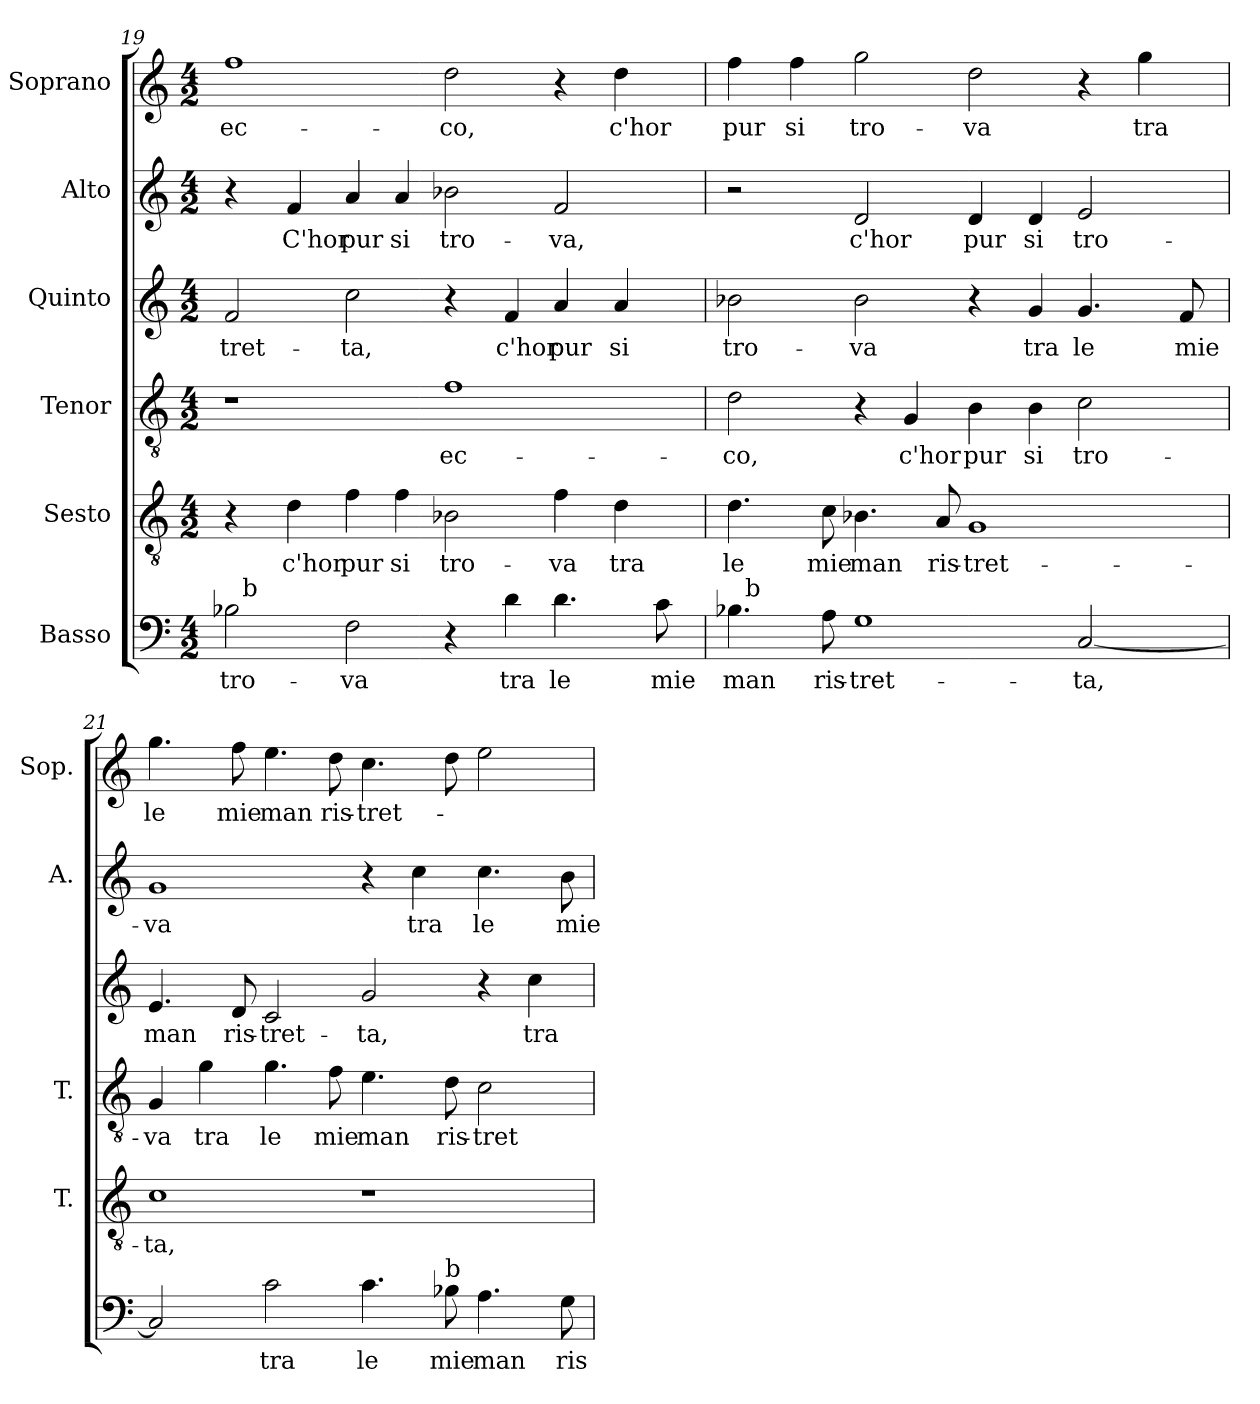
**kern	**text	**kern	**text	**kern	**text	**kern	**text	**kern	**text	**kern	**text
*part6	*part6	*part5	*part5	*part4	*part4	*part3	*part3	*part2	*part2	*part1	*part1
*staff6	*staff6	*staff5	*staff5	*staff4	*staff4	*staff3	*staff3	*staff2	*staff2	*staff1	*staff1
*I"Basso	*	*I"Sesto	*	*I"Tenor	*	*I"Quinto	*	*I"Alto	*	*I"Soprano	*
*	*	*I'T.	*	*I'T.	*	*	*	*I'A.	*	*I'Sop.	*
*clefF4	*	*clefGv2	*	*clefGv2	*	*clefG2	*	*clefG2	*	*clefG2	*
*	*	*ITrd7c12	*	*ITrd7c12	*	*	*	*	*	*	*
*k[]	*	*k[]	*	*k[]	*	*k[]	*	*k[]	*	*k[]	*
*C:	*	*C:	*	*C:	*	*C:	*	*C:	*	*C:	*
*M4/2	*	*M4/2	*	*M4/2	*	*M4/2	*	*M4/2	*	*M4/2	*
=19	=19	=19	=19	=19	=19	=19	=19	=19	=19	=19	=19
!	!LO:LY:b:color=#000000	!	!	!	!	!	!	!	!	!	!
!	!	!	!	!	!	!	!LO:LY:b:color=#000000	!	!	!	!
!	!	!	!	!	!	!	!	!	!	!	!LO:LY:b:color=#000000
*^	*	*	*	*	*	*	*	*	*	*	*
2B-i\	32ryy	tro-	4r	.	1r	.	2fi/	-tret-	4r	.	1ffi	ec-
.	256ryy	.	.	.	.	.	.	.	.	.	.	.
!	!LO:TX:a:t=b	!	!	!	!	!	!	!	!	!	!	!
.	1ryy	.	.	.	.	.	.	.	.	.	.	.
!	!	!	!	!LO:LY:b:color=#000000	!	!	!	!	!	!	!	!
!	!	!	!	!	!	!	!	!	!	!LO:LY:b:color=#000000	!	!
.	.	.	4Di\	c'hor	.	.	.	.	4fi/	C'hor	.	.
!	!	!LO:LY:b:color=#000000	!	!	!	!	!	!	!	!	!	!
!	!	!	!	!LO:LY:b:color=#000000	!	!	!	!	!	!	!	!
!	!	!	!	!	!	!	!	!LO:LY:b:color=#000000	!	!	!	!
!	!	!	!	!	!	!	!	!	!	!LO:LY:b:color=#000000	!	!
2Fi\	.	-va	4Fi\	pur	.	.	2cci\	-ta,	4ai/	pur	.	.
!	!	!	!	!LO:LY:b:color=#000000	!	!	!	!	!	!	!	!
!	!	!	!	!	!	!	!	!	!	!LO:LY:b:color=#000000	!	!
.	.	.	4Fi\	si	.	.	.	.	4ai/	si	.	.
!	!	!	!	!LO:LY:b:color=#000000	!	!	!	!	!	!	!	!
!	!	!	!	!	!	!LO:LY:b:color=#000000	!	!	!	!	!	!
!	!	!	!	!	!	!	!	!	!	!LO:LY:b:color=#000000	!	!
!	!	!	!	!	!	!	!	!	!	!	!	!LO:LY:b:color=#000000
4r	.	.	2BB-Xi\	tro-	1Fi	ec-	4r	.	2b-Xi\	tro-	2ddi\	-co,
.	2ryy	.	.	.	.	.	.	.	.	.	.	.
!	!	!LO:LY:b:color=#000000	!	!	!	!	!	!	!	!	!	!
!	!	!	!	!	!	!	!	!LO:LY:b:color=#000000	!	!	!	!
4di\	.	tra	.	.	.	.	4fi/	c'hor	.	.	.	.
!	!	!LO:LY:b:color=#000000	!	!	!	!	!	!	!	!	!	!
!	!	!	!	!LO:LY:b:color=#000000	!	!	!	!	!	!	!	!
!	!	!	!	!	!	!	!	!LO:LY:b:color=#000000	!	!	!	!
!	!	!	!	!	!	!	!	!	!	!LO:LY:b:color=#000000	!	!
4.di\	.	le	4Fi\	-va	.	.	4ai/	pur	2fi/	-va,	4r	.
.	4ryy	.	.	.	.	.	.	.	.	.	.	.
!	!	!	!	!LO:LY:b:color=#000000	!	!	!	!	!	!	!	!
!	!	!	!	!	!	!	!	!LO:LY:b:color=#000000	!	!	!	!
!	!	!	!	!	!	!	!	!	!	!	!	!LO:LY:b:color=#000000
.	.	.	4Di\	tra	.	.	4ai/	si	.	.	4ddi\	c'hor
.	8ryy	.	.	.	.	.	.	.	.	.	.	.
!	!	!LO:LY:b:color=#000000	!	!	!	!	!	!	!	!	!	!
8ci\	.	mie	.	.	.	.	.	.	.	.	.	.
.	16ryy	.	.	.	.	.	.	.	.	.	.	.
.	64..ryy	.	.	.	.	.	.	.	.	.	.	.
=20	=20	=20	=20	=20	=20	=20	=20	=20	=20	=20	=20	=20
!	!	!LO:LY:b:color=#000000	!	!	!	!	!	!	!	!	!	!
!	!	!	!	!LO:LY:b:color=#000000	!	!	!	!	!	!	!	!
!	!	!	!	!	!	!LO:LY:b:color=#000000	!	!	!	!	!	!
!	!	!	!	!	!	!	!	!LO:LY:b:color=#000000	!	!	!	!
!	!	!	!	!	!	!	!	!	!	!	!	!LO:LY:b:color=#000000
4.B-i\	32ryy	man	4.Di\	le	2Di\	-co,	2b-Xi\	tro-	2r	.	4ffi\	pur
.	256ryy	.	.	.	.	.	.	.	.	.	.	.
!	!LO:TX:a:t=b	!	!	!	!	!	!	!	!	!	!	!
.	1ryy	.	.	.	.	.	.	.	.	.	.	.
!	!	!	!	!	!	!	!	!	!	!	!	!LO:LY:b:color=#000000
.	.	.	.	.	.	.	.	.	.	.	4ffi\	si
!	!	!LO:LY:b:color=#000000	!	!	!	!	!	!	!	!	!	!
!	!	!	!	!LO:LY:b:color=#000000	!	!	!	!	!	!	!	!
8Ai\	.	ris-	8Ci\	mie	.	.	.	.	.	.	.	.
!	!	!LO:LY:b:color=#000000	!	!	!	!	!	!	!	!	!	!
!	!	!	!	!LO:LY:b:color=#000000	!	!	!	!	!	!	!	!
!	!	!	!	!	!	!	!	!LO:LY:b:color=#000000	!	!	!	!
!	!	!	!	!	!	!	!	!	!	!LO:LY:b:color=#000000	!	!
!	!	!	!	!	!	!	!	!	!	!	!	!LO:LY:b:color=#000000
1Gi	.	-tret-	4.BB-Xi\	man	4r	.	2b-i\	-va	2di/	c'hor	2ggi\	tro-
!	!	!	!	!	!	!LO:LY:b:color=#000000	!	!	!	!	!	!
.	.	.	.	.	4GGi/	c'hor	.	.	.	.	.	.
!	!	!	!	!LO:LY:b:color=#000000	!	!	!	!	!	!	!	!
.	.	.	8AAi/	ris-	.	.	.	.	.	.	.	.
!	!	!	!	!LO:LY:b:color=#000000	!	!	!	!	!	!	!	!
!	!	!	!	!	!	!LO:LY:b:color=#000000	!	!	!	!	!	!
!	!	!	!	!	!	!	!	!	!	!LO:LY:b:color=#000000	!	!
!	!	!	!	!	!	!	!	!	!	!	!	!LO:LY:b:color=#000000
.	.	.	1GGi	-tret-	4BBi\	pur	4r	.	4di/	pur	2ddi\	-va
.	2ryy	.	.	.	.	.	.	.	.	.	.	.
!	!	!	!	!	!	!LO:LY:b:color=#000000	!	!	!	!	!	!
!	!	!	!	!	!	!	!	!LO:LY:b:color=#000000	!	!	!	!
!	!	!	!	!	!	!	!	!	!	!LO:LY:b:color=#000000	!	!
.	.	.	.	.	4BBi\	si	4gi/	tra	4di/	si	.	.
!	!	!LO:LY:b:color=#000000	!	!	!	!	!	!	!	!	!	!
!	!	!	!	!	!	!LO:LY:b:color=#000000	!	!	!	!	!	!
!	!	!	!	!	!	!	!	!LO:LY:b:color=#000000	!	!	!	!
!	!	!	!	!	!	!	!	!	!	!LO:LY:b:color=#000000	!	!
[2Ci/	.	-ta,	.	.	2Ci\	tro-	4.gi/	le	2ei/	tro-	4r	.
.	4ryy	.	.	.	.	.	.	.	.	.	.	.
!	!	!	!	!	!	!	!	!	!	!	!	!LO:LY:b:color=#000000
.	.	.	.	.	.	.	.	.	.	.	4ggi\	tra
.	8ryy	.	.	.	.	.	.	.	.	.	.	.
!	!	!	!	!	!	!	!	!LO:LY:b:color=#000000	!	!	!	!
.	.	.	.	.	.	.	8fi/	mie	.	.	.	.
.	16ryy	.	.	.	.	.	.	.	.	.	.	.
.	64..ryy	.	.	.	.	.	.	.	.	.	.	.
*v	*v	*	*	*	*	*	*	*	*	*	*	*
!!LO:LB:g=z
=21	=21	=21	=21	=21	=21	=21	=21	=21	=21	=21	=21
*^	*	*	*	*	*	*	*	*	*	*	*
!	!	!	!	!LO:LY:b:color=#000000	!	!	!	!	!	!	!	!
*v	*v	*	*	*	*	*	*	*	*	*	*	*
*^	*	*	*	*	*	*	*	*	*	*	*
!	!	!	!	!	!	!LO:LY:b:color=#000000	!	!	!	!	!	!
*v	*v	*	*	*	*	*	*	*	*	*	*	*
*^	*	*	*	*	*	*	*	*	*	*	*
!	!	!	!	!	!	!	!	!LO:LY:b:color=#000000	!	!	!	!
*v	*v	*	*	*	*	*	*	*	*	*	*	*
*^	*	*	*	*	*	*	*	*	*	*	*
!	!	!	!	!	!	!	!	!	!	!LO:LY:b:color=#000000	!	!
*v	*v	*	*	*	*	*	*	*	*	*	*	*
*^	*	*	*	*	*	*	*	*	*	*	*
!	!	!	!	!	!	!	!	!	!	!	!	!LO:LY:b:color=#000000
*v	*v	*	*	*	*	*	*	*	*	*	*	*
2Ci/]	.	1Ci	-ta,	4GGi/	-va	4.ei/	man	1gi	-va	4.ggi\	le
!	!	!	!	!	!LO:LY:b:color=#000000	!	!	!	!	!	!
.	.	.	.	4Gi\	tra	.	.	.	.	.	.
!	!	!	!	!	!	!	!LO:LY:b:color=#000000	!	!	!	!
!	!	!	!	!	!	!	!	!	!	!	!LO:LY:b:color=#000000
.	.	.	.	.	.	8di/	ris-	.	.	8ffi\	mie
!	!LO:LY:b:color=#000000	!	!	!	!	!	!	!	!	!	!
!	!	!	!	!	!LO:LY:b:color=#000000	!	!	!	!	!	!
!	!	!	!	!	!	!	!LO:LY:b:color=#000000	!	!	!	!
!	!	!	!	!	!	!	!	!	!	!	!LO:LY:b:color=#000000
2ci\	tra	.	.	4.Gi\	le	2ci/	-tret-	.	.	4.eei\	man
!	!	!	!	!	!LO:LY:b:color=#000000	!	!	!	!	!	!
!	!	!	!	!	!	!	!	!	!	!	!LO:LY:b:color=#000000
.	.	.	.	8Fi\	mie	.	.	.	.	8ddi\	ris-
!	!LO:LY:b:color=#000000	!	!	!	!	!	!	!	!	!	!
!	!	!	!	!	!LO:LY:b:color=#000000	!	!	!	!	!	!
!	!	!	!	!	!	!	!LO:LY:b:color=#000000	!	!	!	!
!	!	!	!	!	!	!	!	!	!	!	!LO:LY:b:color=#000000
4.ci\	le	1r	.	4.Ei\	man	2gi/	-ta,	4r	.	4.cci\	-tret-
!	!	!	!	!	!	!	!	!	!LO:LY:b:color=#000000	!	!
.	.	.	.	.	.	.	.	4cci\	tra	.	.
!	!LO:LY:b:color=#000000	!	!	!	!	!	!	!	!	!	!
!LO:TX:a:t=b	!	!	!	!	!	!	!	!	!	!	!
!	!	!	!	!	!LO:LY:b:color=#000000	!	!	!	!	!	!
8B-i\	mie	.	.	8Di\	ris-	.	.	.	.	8ddi\	.
!	!LO:LY:b:color=#000000	!	!	!	!	!	!	!	!	!	!
!	!	!	!	!	!LO:LY:b:color=#000000	!	!	!	!	!	!
!	!	!	!	!	!	!	!	!	!LO:LY:b:color=#000000	!	!
4.Ai\	man	.	.	2Ci\	-tret-	4r	.	4.cci\	le	2eei\	.
!	!	!	!	!	!	!	!LO:LY:b:color=#000000	!	!	!	!
.	.	.	.	.	.	4cci\	tra	.	.	.	.
!	!LO:LY:b:color=#000000	!	!	!	!	!	!	!	!	!	!
!	!	!	!	!	!	!	!	!	!LO:LY:b:color=#000000	!	!
8Gi\	ris-	.	.	.	.	.	.	8bi\	mie	.	.
=	=	=	=	=	=	=	=	=	=	=	=
*-	*-	*-	*-	*-	*-	*-	*-	*-	*-	*-	*-
